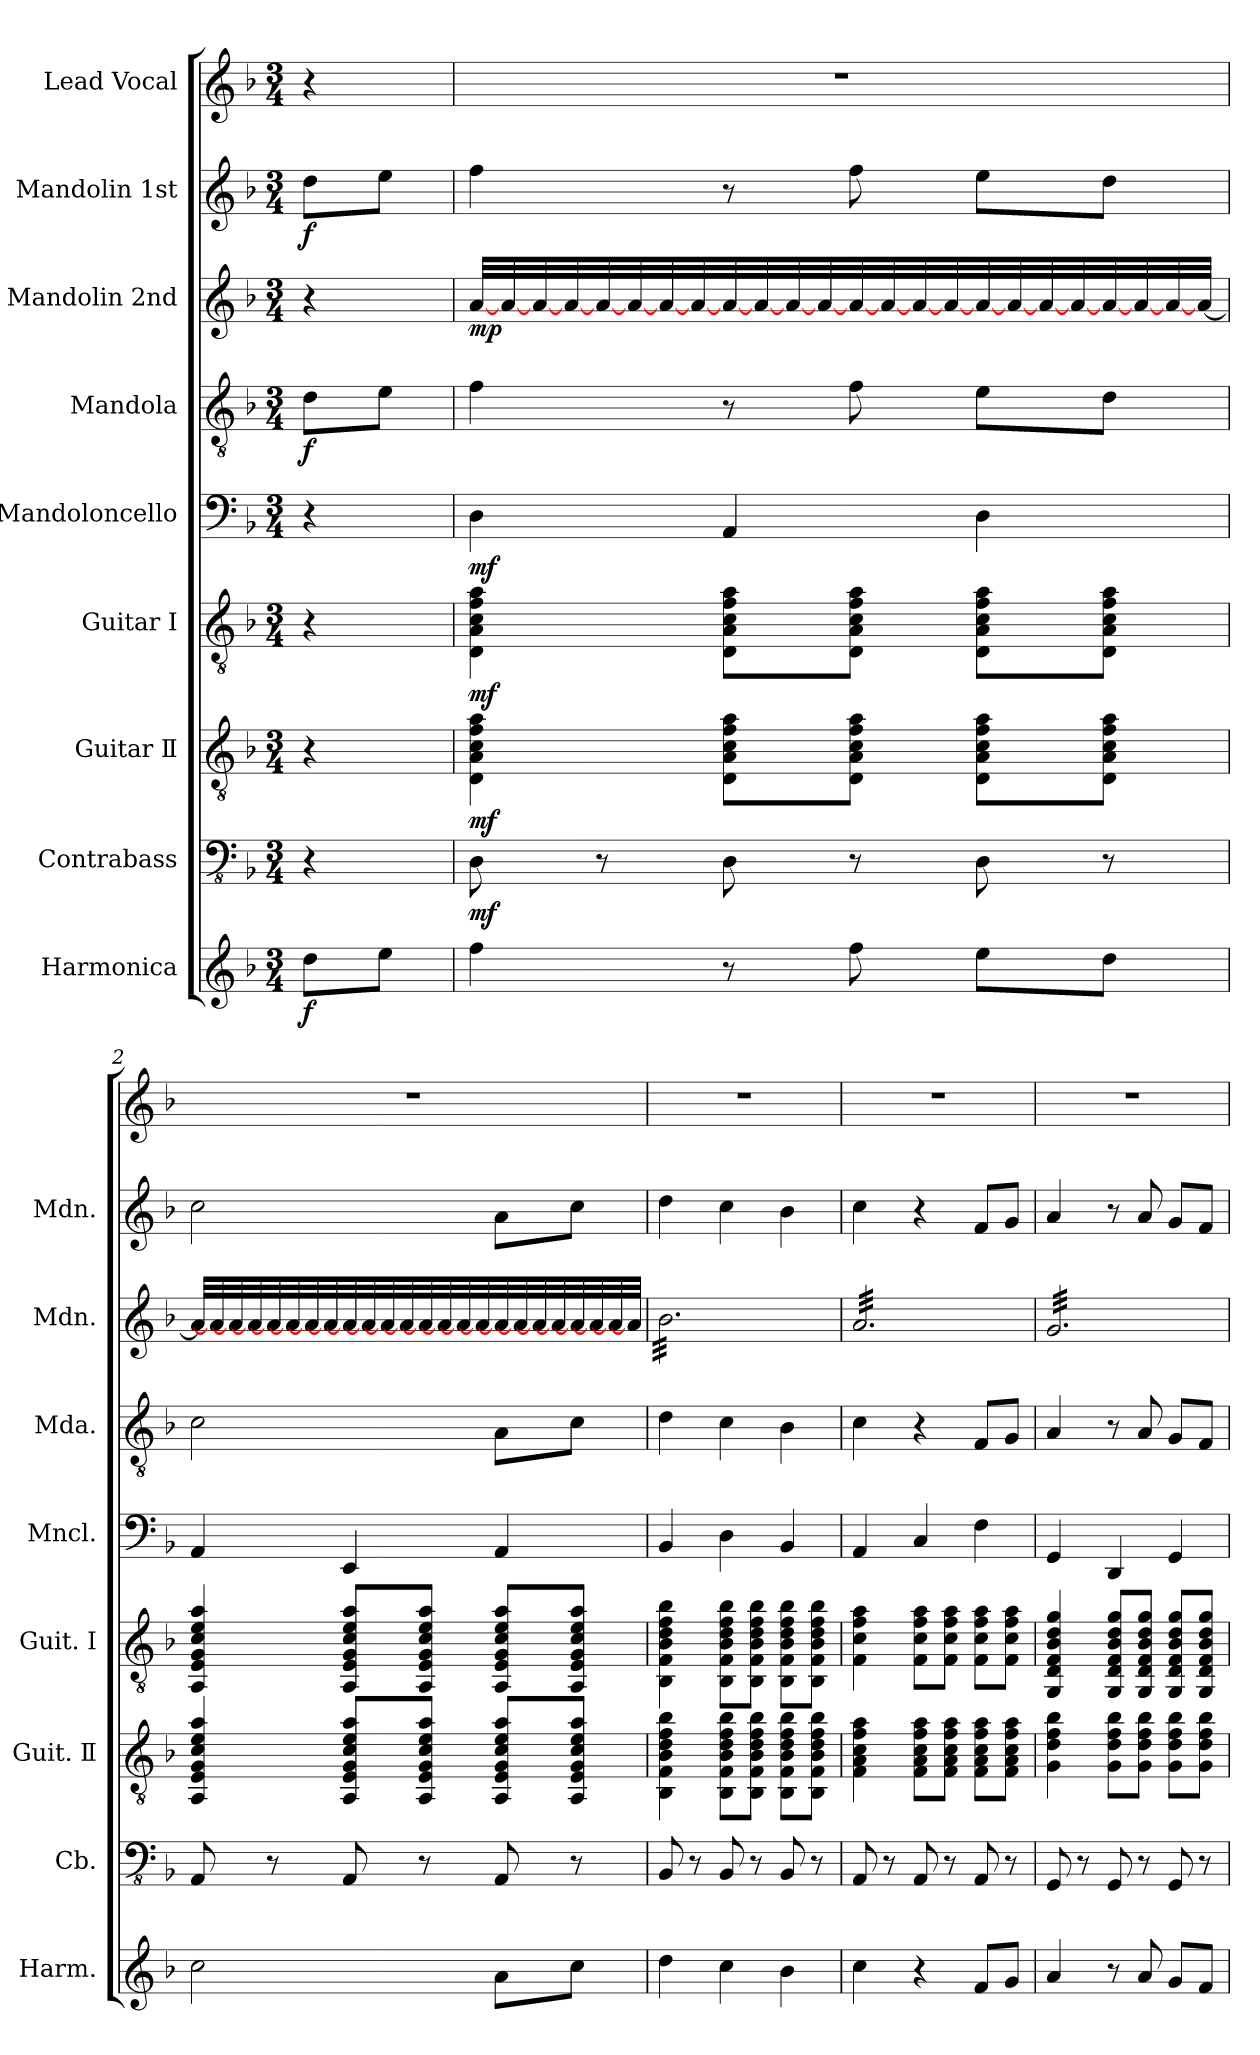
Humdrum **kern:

**kern	**dynam	**kern	**dynam	**kern	**dynam	**kern	**dynam	**kern	**dynam	**kern	**dynam	**kern	**dynam	**kern	**dynam	**kern
*part9	*part9	*part8	*part8	*part7	*part7	*part6	*part6	*part5	*part5	*part4	*part4	*part3	*part3	*part2	*part2	*part1
*staff9	*staff9	*staff8	*staff8	*staff7	*staff7	*staff6	*staff6	*staff5	*staff5	*staff4	*staff4	*staff3	*staff3	*staff2	*staff2	*staff1
*I"Harmonica	*	*I"Contrabass	*	*I"Guitar Ⅱ	*	*I"Guitar Ⅰ	*	*I"Mandoloncello	*	*I"Mandola	*	*I"Mandolin 2nd	*	*I"Mandolin 1st	*	*I"Lead Vocal
*I'Harm.	*	*I'Cb.	*	*I'Guit. Ⅱ	*	*I'Guit. Ⅰ	*	*I'Mncl.	*	*I'Mda.	*	*I'Mdn.	*	*I'Mdn.	*	*
*clefG2	*	*clefFv4	*	*clefGv2	*	*clefGv2	*	*clefF4	*	*clefGv2	*	*clefG2	*	*clefG2	*	*clefG2
*k[b-]	*	*k[b-]	*	*k[b-]	*	*k[b-]	*	*k[b-]	*	*k[b-]	*	*k[b-]	*	*k[b-]	*	*k[b-]
*M3/4	*	*M3/4	*	*M3/4	*	*M3/4	*	*M3/4	*	*M3/4	*	*M3/4	*	*M3/4	*	*M3/4
=	=	=	=	=	=	=	=	=	=	=	=	=	=	=	=	=
8ddL	f	4r	.	4r	.	4r	.	4r	.	8dL	f	4r	.	8ddL	f	4r
8eeJ	.	.	.	.	.	.	.	.	.	8eJ	.	.	.	8eeJ	.	.
=1	=1	=1	=1	=1	=1	=1	=1	=1	=1	=1	=1	=1	=1	=1	=1	=1
4ff	.	8DD	mf	4D 4A 4c 4f 4a	mf	4D 4A 4c 4f 4a	mf	4D	mf	4f	.	[32aLLL	mp	4ff	.	2.r
.	.	.	.	.	.	.	.	.	.	.	.	[32a	.	.	.	.
.	.	.	.	.	.	.	.	.	.	.	.	[32a	.	.	.	.
.	.	.	.	.	.	.	.	.	.	.	.	[32a	.	.	.	.
.	.	8r	.	.	.	.	.	.	.	.	.	[32a	.	.	.	.
.	.	.	.	.	.	.	.	.	.	.	.	[32a	.	.	.	.
.	.	.	.	.	.	.	.	.	.	.	.	[32a	.	.	.	.
.	.	.	.	.	.	.	.	.	.	.	.	[32a	.	.	.	.
8r	.	8DD	.	8D 8A 8c 8f 8aL	.	8D 8A 8c 8f 8aL	.	4AA	.	8r	.	[32a	.	8r	.	.
.	.	.	.	.	.	.	.	.	.	.	.	[32a	.	.	.	.
.	.	.	.	.	.	.	.	.	.	.	.	[32a	.	.	.	.
.	.	.	.	.	.	.	.	.	.	.	.	[32a	.	.	.	.
8ff	.	8r	.	8D 8A 8c 8f 8aJ	.	8D 8A 8c 8f 8aJ	.	.	.	8f	.	[32a	.	8ff	.	.
.	.	.	.	.	.	.	.	.	.	.	.	[32a	.	.	.	.
.	.	.	.	.	.	.	.	.	.	.	.	[32a	.	.	.	.
.	.	.	.	.	.	.	.	.	.	.	.	[32a	.	.	.	.
8eeL	.	8DD	.	8D 8A 8c 8f 8aL	.	8D 8A 8c 8f 8aL	.	4D	.	8eL	.	[32a	.	8eeL	.	.
.	.	.	.	.	.	.	.	.	.	.	.	[32a	.	.	.	.
.	.	.	.	.	.	.	.	.	.	.	.	[32a	.	.	.	.
.	.	.	.	.	.	.	.	.	.	.	.	[32a	.	.	.	.
8ddJ	.	8r	.	8D 8A 8c 8f 8aJ	.	8D 8A 8c 8f 8aJ	.	.	.	8dJ	.	[32a	.	8ddJ	.	.
.	.	.	.	.	.	.	.	.	.	.	.	[32a	.	.	.	.
.	.	.	.	.	.	.	.	.	.	.	.	[32a	.	.	.	.
.	.	.	.	.	.	.	.	.	.	.	.	[32aJJJ	.	.	.	.
=2	=2	=2	=2	=2	=2	=2	=2	=2	=2	=2	=2	=2	=2	=2	=2	=2
2cc	.	8AAA	.	4AA 4E 4G 4c 4e 4a	.	4AA 4E 4G 4c 4e 4a	.	4AA	.	2c	.	32aLLL]	.	2cc	.	2.r
.	.	.	.	.	.	.	.	.	.	.	.	32a]	.	.	.	.
.	.	.	.	.	.	.	.	.	.	.	.	32a]	.	.	.	.
.	.	.	.	.	.	.	.	.	.	.	.	32a]	.	.	.	.
.	.	8r	.	.	.	.	.	.	.	.	.	32a]	.	.	.	.
.	.	.	.	.	.	.	.	.	.	.	.	32a]	.	.	.	.
.	.	.	.	.	.	.	.	.	.	.	.	32a]	.	.	.	.
.	.	.	.	.	.	.	.	.	.	.	.	32a]	.	.	.	.
.	.	8AAA	.	8AA 8E 8G 8c 8e 8aL	.	8AA 8E 8G 8c 8e 8aL	.	4EE	.	.	.	32a]	.	.	.	.
.	.	.	.	.	.	.	.	.	.	.	.	32a]	.	.	.	.
.	.	.	.	.	.	.	.	.	.	.	.	32a]	.	.	.	.
.	.	.	.	.	.	.	.	.	.	.	.	32a]	.	.	.	.
.	.	8r	.	8AA 8E 8G 8c 8e 8aJ	.	8AA 8E 8G 8c 8e 8aJ	.	.	.	.	.	32a]	.	.	.	.
.	.	.	.	.	.	.	.	.	.	.	.	32a]	.	.	.	.
.	.	.	.	.	.	.	.	.	.	.	.	32a]	.	.	.	.
.	.	.	.	.	.	.	.	.	.	.	.	32a]	.	.	.	.
8aL	.	8AAA	.	8AA 8E 8G 8c 8e 8aL	.	8AA 8E 8G 8c 8e 8aL	.	4AA	.	8AL	.	32a]	.	8aL	.	.
.	.	.	.	.	.	.	.	.	.	.	.	32a]	.	.	.	.
.	.	.	.	.	.	.	.	.	.	.	.	32a]	.	.	.	.
.	.	.	.	.	.	.	.	.	.	.	.	32a]	.	.	.	.
8ccJ	.	8r	.	8AA 8E 8G 8c 8e 8aJ	.	8AA 8E 8G 8c 8e 8aJ	.	.	.	8cJ	.	32a]	.	8ccJ	.	.
.	.	.	.	.	.	.	.	.	.	.	.	32a]	.	.	.	.
.	.	.	.	.	.	.	.	.	.	.	.	32a]	.	.	.	.
.	.	.	.	.	.	.	.	.	.	.	.	32aJJJ]	.	.	.	.
=3	=3	=3	=3	=3	=3	=3	=3	=3	=3	=3	=3	=3	=3	=3	=3	=3
*	*	*	*	*	*	*	*	*	*	*	*	*tremolo	*	*	*	*
4dd	.	8BBB-	.	4BB- 4F 4B- 4d 4f 4b-	.	4BB- 4F 4B- 4d 4f 4b-	.	4BB-	.	4d	.	32b-LLL	.	4dd	.	2.r
.	.	.	.	.	.	.	.	.	.	.	.	32b-	.	.	.	.
.	.	.	.	.	.	.	.	.	.	.	.	32b-	.	.	.	.
.	.	.	.	.	.	.	.	.	.	.	.	32b-	.	.	.	.
.	.	8r	.	.	.	.	.	.	.	.	.	32b-	.	.	.	.
.	.	.	.	.	.	.	.	.	.	.	.	32b-	.	.	.	.
.	.	.	.	.	.	.	.	.	.	.	.	32b-	.	.	.	.
.	.	.	.	.	.	.	.	.	.	.	.	32b-	.	.	.	.
4cc	.	8BBB-	.	8BB- 8F 8B- 8d 8f 8b-L	.	8BB- 8F 8B- 8d 8f 8b-L	.	4D	.	4c	.	32b-	.	4cc	.	.
.	.	.	.	.	.	.	.	.	.	.	.	32b-	.	.	.	.
.	.	.	.	.	.	.	.	.	.	.	.	32b-	.	.	.	.
.	.	.	.	.	.	.	.	.	.	.	.	32b-	.	.	.	.
.	.	8r	.	8BB- 8F 8B- 8d 8f 8b-J	.	8BB- 8F 8B- 8d 8f 8b-J	.	.	.	.	.	32b-	.	.	.	.
.	.	.	.	.	.	.	.	.	.	.	.	32b-	.	.	.	.
.	.	.	.	.	.	.	.	.	.	.	.	32b-	.	.	.	.
.	.	.	.	.	.	.	.	.	.	.	.	32b-	.	.	.	.
4b-	.	8BBB-	.	8BB- 8F 8B- 8d 8f 8b-L	.	8BB- 8F 8B- 8d 8f 8b-L	.	4BB-	.	4B-	.	32b-	.	4b-	.	.
.	.	.	.	.	.	.	.	.	.	.	.	32b-	.	.	.	.
.	.	.	.	.	.	.	.	.	.	.	.	32b-	.	.	.	.
.	.	.	.	.	.	.	.	.	.	.	.	32b-	.	.	.	.
.	.	8r	.	8BB- 8F 8B- 8d 8f 8b-J	.	8BB- 8F 8B- 8d 8f 8b-J	.	.	.	.	.	32b-	.	.	.	.
.	.	.	.	.	.	.	.	.	.	.	.	32b-	.	.	.	.
.	.	.	.	.	.	.	.	.	.	.	.	32b-	.	.	.	.
.	.	.	.	.	.	.	.	.	.	.	.	32b-JJJ	.	.	.	.
=4	=4	=4	=4	=4	=4	=4	=4	=4	=4	=4	=4	=4	=4	=4	=4	=4
4cc	.	8AAA	.	4F 4A 4c 4f 4a	.	4F 4c 4f 4a	.	4AA	.	4c	.	32aLLL	.	4cc	.	2.r
.	.	.	.	.	.	.	.	.	.	.	.	32a	.	.	.	.
.	.	.	.	.	.	.	.	.	.	.	.	32a	.	.	.	.
.	.	.	.	.	.	.	.	.	.	.	.	32a	.	.	.	.
.	.	8r	.	.	.	.	.	.	.	.	.	32a	.	.	.	.
.	.	.	.	.	.	.	.	.	.	.	.	32a	.	.	.	.
.	.	.	.	.	.	.	.	.	.	.	.	32a	.	.	.	.
.	.	.	.	.	.	.	.	.	.	.	.	32a	.	.	.	.
4r	.	8AAA	.	8F 8A 8c 8f 8aL	.	8F 8c 8f 8aL	.	4C	.	4r	.	32a	.	4r	.	.
.	.	.	.	.	.	.	.	.	.	.	.	32a	.	.	.	.
.	.	.	.	.	.	.	.	.	.	.	.	32a	.	.	.	.
.	.	.	.	.	.	.	.	.	.	.	.	32a	.	.	.	.
.	.	8r	.	8F 8A 8c 8f 8aJ	.	8F 8c 8f 8aJ	.	.	.	.	.	32a	.	.	.	.
.	.	.	.	.	.	.	.	.	.	.	.	32a	.	.	.	.
.	.	.	.	.	.	.	.	.	.	.	.	32a	.	.	.	.
.	.	.	.	.	.	.	.	.	.	.	.	32a	.	.	.	.
8fL	.	8AAA	.	8F 8A 8c 8f 8aL	.	8F 8c 8f 8aL	.	4F	.	8FL	.	32a	.	8fL	.	.
.	.	.	.	.	.	.	.	.	.	.	.	32a	.	.	.	.
.	.	.	.	.	.	.	.	.	.	.	.	32a	.	.	.	.
.	.	.	.	.	.	.	.	.	.	.	.	32a	.	.	.	.
8gJ	.	8r	.	8F 8A 8c 8f 8aJ	.	8F 8c 8f 8aJ	.	.	.	8GJ	.	32a	.	8gJ	.	.
.	.	.	.	.	.	.	.	.	.	.	.	32a	.	.	.	.
.	.	.	.	.	.	.	.	.	.	.	.	32a	.	.	.	.
.	.	.	.	.	.	.	.	.	.	.	.	32aJJJ	.	.	.	.
=5	=5	=5	=5	=5	=5	=5	=5	=5	=5	=5	=5	=5	=5	=5	=5	=5
4a	.	8GGG	.	4G 4d 4f 4b-	.	4GG 4D 4F 4B- 4d 4g	.	4GG	.	4A	.	32gLLL	.	4a	.	2.r
.	.	.	.	.	.	.	.	.	.	.	.	32g	.	.	.	.
.	.	.	.	.	.	.	.	.	.	.	.	32g	.	.	.	.
.	.	.	.	.	.	.	.	.	.	.	.	32g	.	.	.	.
.	.	8r	.	.	.	.	.	.	.	.	.	32g	.	.	.	.
.	.	.	.	.	.	.	.	.	.	.	.	32g	.	.	.	.
.	.	.	.	.	.	.	.	.	.	.	.	32g	.	.	.	.
.	.	.	.	.	.	.	.	.	.	.	.	32g	.	.	.	.
8r	.	8GGG	.	8G 8d 8f 8b-L	.	8GG 8D 8F 8B- 8d 8gL	.	4DD	.	8r	.	32g	.	8r	.	.
.	.	.	.	.	.	.	.	.	.	.	.	32g	.	.	.	.
.	.	.	.	.	.	.	.	.	.	.	.	32g	.	.	.	.
.	.	.	.	.	.	.	.	.	.	.	.	32g	.	.	.	.
8a	.	8r	.	8G 8d 8f 8b-J	.	8GG 8D 8F 8B- 8d 8gJ	.	.	.	8A	.	32g	.	8a	.	.
.	.	.	.	.	.	.	.	.	.	.	.	32g	.	.	.	.
.	.	.	.	.	.	.	.	.	.	.	.	32g	.	.	.	.
.	.	.	.	.	.	.	.	.	.	.	.	32g	.	.	.	.
8gL	.	8GGG	.	8G 8d 8f 8b-L	.	8GG 8D 8F 8B- 8d 8gL	.	4GG	.	8GL	.	32g	.	8gL	.	.
.	.	.	.	.	.	.	.	.	.	.	.	32g	.	.	.	.
.	.	.	.	.	.	.	.	.	.	.	.	32g	.	.	.	.
.	.	.	.	.	.	.	.	.	.	.	.	32g	.	.	.	.
8fJ	.	8r	.	8G 8d 8f 8b-J	.	8GG 8D 8F 8B- 8d 8gJ	.	.	.	8FJ	.	32g	.	8fJ	.	.
.	.	.	.	.	.	.	.	.	.	.	.	32g	.	.	.	.
.	.	.	.	.	.	.	.	.	.	.	.	32g	.	.	.	.
.	.	.	.	.	.	.	.	.	.	.	.	32gJJJ	.	.	.	.
*	*	*	*	*	*	*	*	*	*	*	*	*Xtremolo	*	*	*	*
=	=	=	=	=	=	=	=	=	=	=	=	=	=	=	=	=
*-	*-	*-	*-	*-	*-	*-	*-	*-	*-	*-	*-	*-	*-	*-	*-	*-
